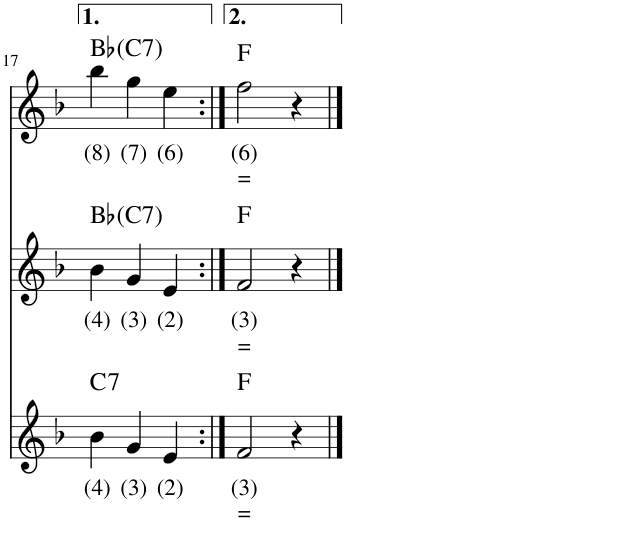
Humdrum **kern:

**kern	**text	**text	**kern	**text	**text	**kern	**text	**text	**harte
*part3	*part3	*part3	*part2	*part2	*part2	*part1	*part1	*part1	*part1
*staff3	*staff3	*staff3	*staff2	*staff2	*staff2	*staff1	*staff1	*staff1	*
*I"Stem	*	*	*I"Stem	*	*	*I"Stem	*	*	*
!!LO:PB:g=z
*clefG2	*	*	*clefG2	*	*	*clefG2	*	*	*
*k[b-]	*	*	*k[b-]	*	*	*k[b-]	*	*	*
*M3/4	*	*	*M3/4	*	*	*M3/4	*	*	*
=17	=17	=17	=17	=17	=17	=17	=17	=17	=17
!	!LO:LY:b	!	!	!LO:LY:b	!	!	!LO:LY:b	!	!
4b-\	(4)	.	4b-\	(4)	.	4bb-\	(8)	.	Bb:maj
!	!LO:LY:b	!	!	!LO:LY:b	!	!	!LO:LY:b	!	!
4g/	(3)	.	4g/	(3)	.	4gg\	(7)	.	.
!	!LO:LY:b	!	!	!LO:LY:b	!	!	!LO:LY:b	!	!
4e/	(2)	.	4e/	(2)	.	4ee\	(6)	.	.
=18:|!	=18:|!	=18:|!	=18:|!	=18:|!	=18:|!	=18:|!	=18:|!	=18:|!	=18:|!
!	!LO:LY:b	!LO:LY:b	!	!LO:LY:b	!LO:LY:b	!	!LO:LY:b	!LO:LY:b	!
2f/	(3)	=	2f/	(3)	=	2ff\	(6)	=	F:maj
4r	.	.	4r	.	.	4r	.	.	.
==	==	==	==	==	==	==	==	==	==
*-	*-	*-	*-	*-	*-	*-	*-	*-	*-
